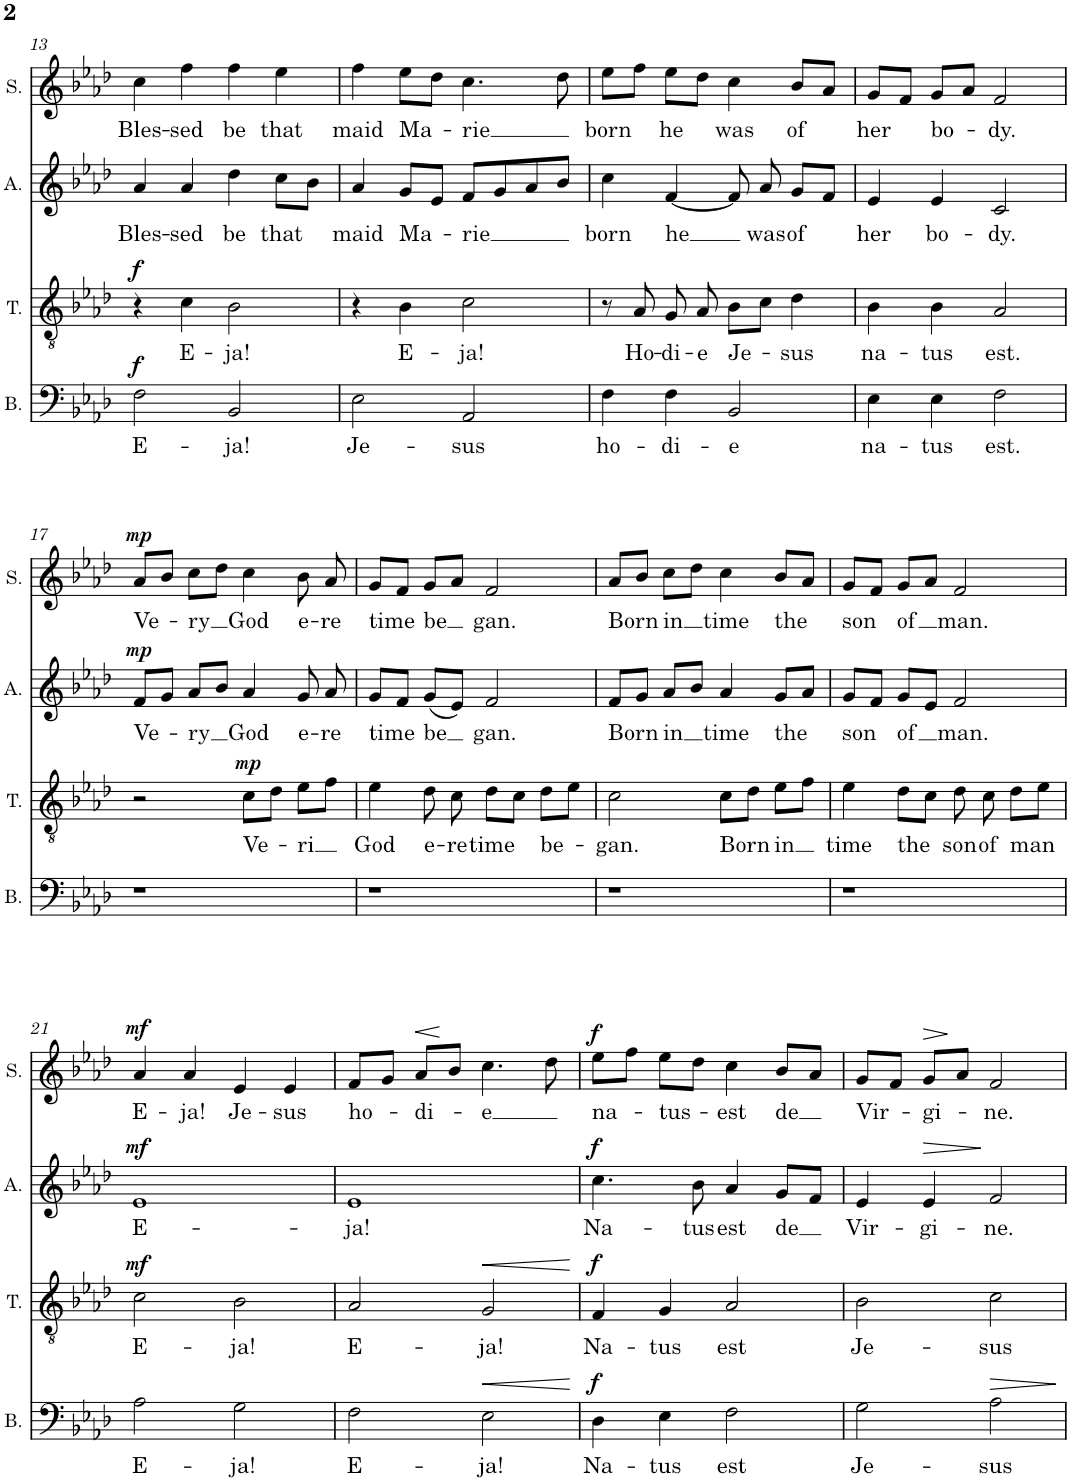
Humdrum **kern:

**kern	**text	**dynam	**kern	**text	**dynam	**kern	**text	**dynam	**kern	**text	**dynam
*part4	*part4	*part4	*part3	*part3	*part3	*part2	*part2	*part2	*part1	*part1	*part1
*staff4	*staff4	*staff4	*staff3	*staff3	*staff3	*staff2	*staff2	*staff2	*staff1	*staff1	*staff1
*I"Basso	*	*	*I"Tenore	*	*	*I"Contralto	*	*	*I"Soprano	*	*
*I'B.	*	*	*I'T.	*	*	*	*	*	*I'S.	*	*
!!LO:PB:g=z
*clefF4	*	*	*clefGv2	*	*	*clefG2	*	*	*clefG2	*	*
*k[b-e-a-d-]	*	*	*k[b-e-a-d-]	*	*	*k[b-e-a-d-]	*	*	*k[b-e-a-d-]	*	*
*M2/2	*	*	*M2/2	*	*	*M2/2	*	*	*M2/2	*	*
*met(c|)	*	*	*met(c|)	*	*	*met(c|)	*	*	*met(c|)	*	*
=13	=13	=13	=13	=13	=13	=13	=13	=13	=13	=13	=13
!	!LO:LY:b	!LO:DY:a	!	!	!LO:DY:a	!	!LO:LY:b	!	!	!LO:LY:b	!
2F\	E-	f	4r	.	f	4a-/	Bles-	.	4cc\	Bles-	.
!	!	!	!	!LO:LY:b	!	!	!LO:LY:b	!	!	!LO:LY:b	!
.	.	.	4c\	E-	.	4a-/	-sed	.	4ff\	-sed	.
!	!LO:LY:b	!	!	!LO:LY:b	!	!	!LO:LY:b	!	!	!LO:LY:b	!
2BB-/	-ja!	.	2B-\	-ja!	.	4dd-\	be	.	4ff\	be	.
!	!	!	!	!	!	!	!LO:LY:b	!	!	!LO:LY:b	!
.	.	.	.	.	.	8cc\L	that	.	4ee-\	that	.
.	.	.	.	.	.	8b-\J	.	.	.	.	.
=14	=14	=14	=14	=14	=14	=14	=14	=14	=14	=14	=14
!	!LO:LY:b	!	!	!	!	!	!LO:LY:b	!	!	!LO:LY:b	!
2E-\	Je-	.	4r	.	.	4a-/	maid	.	4ff\	maid	.
!	!	!	!	!LO:LY:b	!	!	!LO:LY:b	!	!	!LO:LY:b	!
.	.	.	4B-\	E-	.	8g/L	Ma-	.	8ee-\L	Ma-	.
.	.	.	.	.	.	8e-/J	.	.	8dd-\J	.	.
!	!LO:LY:b	!	!	!LO:LY:b	!	!	!LO:LY:b	!	!	!LO:LY:b	!
2AA-/	-sus	.	2c\	-ja!	.	8f/L	-rie	.	4.cc\	-rie	.
.	.	.	.	.	.	8g/	.	.	.	.	.
.	.	.	.	.	.	8a-/	.	.	.	.	.
.	.	.	.	.	.	8b-/J	.	.	8dd-\	.	.
=15	=15	=15	=15	=15	=15	=15	=15	=15	=15	=15	=15
!	!LO:LY:b	!	!	!	!	!	!LO:LY:b	!	!	!LO:LY:b	!
4F\	ho-	.	8r	.	.	4cc\	born	.	8ee-\L	born	.
!	!	!	!	!LO:LY:b	!	!	!	!	!	!	!
.	.	.	8A-/	Ho-	.	.	.	.	8ff\J	.	.
!	!LO:LY:b	!	!	!LO:LY:b	!	!	!LO:LY:b	!	!	!LO:LY:b	!
4F\	-di-	.	8G/	-di-	.	[4f/	he	.	8ee-\L	he	.
!	!	!	!	!LO:LY:b	!	!	!	!	!	!	!
.	.	.	8A-/	-e	.	.	.	.	8dd-\J	.	.
!	!LO:LY:b	!	!	!LO:LY:b	!	!	!	!	!	!LO:LY:b	!
2BB-/	-e	.	8B-\L	Je-	.	8f/]	.	.	4cc\	was	.
!	!	!	!	!	!	!	!LO:LY:b	!	!	!	!
.	.	.	8c\J	.	.	8a-/	was	.	.	.	.
!	!	!	!	!LO:LY:b	!	!	!LO:LY:b	!	!	!LO:LY:b	!
.	.	.	4d-\	-sus	.	8g/L	of	.	8b-/L	of	.
.	.	.	.	.	.	8f/J	.	.	8a-/J	.	.
=16	=16	=16	=16	=16	=16	=16	=16	=16	=16	=16	=16
!	!LO:LY:b	!	!	!LO:LY:b	!	!	!LO:LY:b	!	!	!LO:LY:b	!
4E-\	na-	.	4B-\	na-	.	4e-/	her	.	8g/L	her	.
.	.	.	.	.	.	.	.	.	8f/J	.	.
!	!LO:LY:b	!	!	!LO:LY:b	!	!	!LO:LY:b	!	!	!LO:LY:b	!
4E-\	-tus	.	4B-\	-tus	.	4e-/	bo-	.	8g/L	bo-	.
.	.	.	.	.	.	.	.	.	8a-/J	.	.
!	!LO:LY:b	!	!	!LO:LY:b	!	!	!LO:LY:b	!	!	!LO:LY:b	!
2F\	est.	.	2A-/	est.	.	2c/	-dy.	.	2f/	-dy.	.
!!LO:LB:g=z
=17	=17	=17	=17	=17	=17	=17	=17	=17	=17	=17	=17
!	!	!	!	!	!	!	!LO:LY:b	!LO:DY:a	!	!LO:LY:b	!LO:DY:a
1r	.	.	2r	.	.	8f/L	Ve-	mp	8a-/L	Ve-	mp
.	.	.	.	.	.	8g/J	.	.	8b-/J	.	.
!	!	!	!	!	!	!	!LO:LY:b	!	!	!LO:LY:b	!
.	.	.	.	.	.	8a-/L	-ry	.	8cc\L	-ry	.
.	.	.	.	.	.	8b-/J	.	.	8dd-\J	.	.
!	!	!	!	!LO:LY:b	!LO:DY:a	!	!LO:LY:b	!	!	!LO:LY:b	!
.	.	.	8c\L	Ve-	mp	4a-/	God	.	4cc\	God	.
.	.	.	8d-\J	.	.	.	.	.	.	.	.
!	!	!	!	!LO:LY:b	!	!	!LO:LY:b	!	!	!LO:LY:b	!
.	.	.	8e-\L	-ri	.	8g/	e-	.	8b-\	e-	.
!	!	!	!	!	!	!	!LO:LY:b	!	!	!LO:LY:b	!
.	.	.	8f\J	.	.	8a-/	-re	.	8a-/	-re	.
=18	=18	=18	=18	=18	=18	=18	=18	=18	=18	=18	=18
!	!	!	!	!LO:LY:b	!	!	!LO:LY:b	!	!	!LO:LY:b	!
1r	.	.	4e-\	God	.	8g/L	time	.	8g/L	time	.
.	.	.	.	.	.	8f/J	.	.	8f/J	.	.
!	!	!	!	!LO:LY:b	!	!	!LO:LY:b	!	!	!LO:LY:b	!
.	.	.	8d-\	e-	.	(8g/L	be	.	8g/L	be	.
!	!	!	!	!LO:LY:b	!	!	!	!	!	!	!
.	.	.	8c\	-re	.	8e-/J)	.	.	8a-/J	.	.
!	!	!	!	!LO:LY:b	!	!	!LO:LY:b	!	!	!LO:LY:b	!
.	.	.	8d-\L	time	.	2f/	gan.	.	2f/	gan.	.
.	.	.	8c\J	.	.	.	.	.	.	.	.
!	!	!	!	!LO:LY:b	!	!	!	!	!	!	!
.	.	.	8d-\L	be-	.	.	.	.	.	.	.
.	.	.	8e-\J	.	.	.	.	.	.	.	.
=19	=19	=19	=19	=19	=19	=19	=19	=19	=19	=19	=19
!	!	!	!	!LO:LY:b	!	!	!LO:LY:b	!	!	!LO:LY:b	!
1r	.	.	2c\	-gan.	.	8f/L	Born	.	8a-/L	Born	.
.	.	.	.	.	.	8g/J	.	.	8b-/J	.	.
!	!	!	!	!	!	!	!LO:LY:b	!	!	!LO:LY:b	!
.	.	.	.	.	.	8a-/L	in	.	8cc\L	in	.
.	.	.	.	.	.	8b-/J	.	.	8dd-\J	.	.
!	!	!	!	!LO:LY:b	!	!	!LO:LY:b	!	!	!LO:LY:b	!
.	.	.	8c\L	Born	.	4a-/	time	.	4cc\	time	.
.	.	.	8d-\J	.	.	.	.	.	.	.	.
!	!	!	!	!LO:LY:b	!	!	!LO:LY:b	!	!	!LO:LY:b	!
.	.	.	8e-\L	in	.	8g/L	the	.	8b-/L	the	.
.	.	.	8f\J	.	.	8a-/J	.	.	8a-/J	.	.
=20	=20	=20	=20	=20	=20	=20	=20	=20	=20	=20	=20
!	!	!	!	!LO:LY:b	!	!	!LO:LY:b	!	!	!LO:LY:b	!
1r	.	.	4e-\	time	.	8g/L	son	.	8g/L	son	.
.	.	.	.	.	.	8f/J	.	.	8f/J	.	.
!	!	!	!	!LO:LY:b	!	!	!LO:LY:b	!	!	!LO:LY:b	!
.	.	.	8d-\L	the	.	8g/L	of	.	8g/L	of	.
.	.	.	8c\J	.	.	8e-/J	.	.	8a-/J	.	.
!	!	!	!	!LO:LY:b	!	!	!LO:LY:b	!	!	!LO:LY:b	!
.	.	.	8d-\	son	.	2f/	man.	.	2f/	man.	.
!	!	!	!	!LO:LY:b	!	!	!	!	!	!	!
.	.	.	8c\	of	.	.	.	.	.	.	.
!	!	!	!	!LO:LY:b	!	!	!	!	!	!	!
.	.	.	8d-\L	man	.	.	.	.	.	.	.
.	.	.	8e-\J	.	.	.	.	.	.	.	.
!!LO:LB:g=z
=21	=21	=21	=21	=21	=21	=21	=21	=21	=21	=21	=21
!	!LO:LY:b	!	!	!LO:LY:b	!LO:DY:a	!	!LO:LY:b	!LO:DY:a	!	!LO:LY:b	!LO:DY:a
2A-\	E-	.	2c\	E-	mf	1e-	E-	mf	4a-/	E-	mf
!	!	!	!	!	!	!	!	!	!	!LO:LY:b	!
.	.	.	.	.	.	.	.	.	4a-/	-ja!	.
!	!LO:LY:b	!	!	!LO:LY:b	!	!	!	!	!	!LO:LY:b	!
2G\	-ja!	.	2B-\	-ja!	.	.	.	.	4e-/	Je-	.
!	!	!	!	!	!	!	!	!	!	!LO:LY:b	!
.	.	.	.	.	.	.	.	.	4e-/	-sus	.
=22	=22	=22	=22	=22	=22	=22	=22	=22	=22	=22	=22
!	!LO:LY:b	!	!	!LO:LY:b	!	!	!LO:LY:b	!	!	!LO:LY:b	!
2F\	E-	.	2A-/	E-	.	1e-	-ja!	.	8f/L	ho-	.
.	.	.	.	.	.	.	.	.	8g/J	.	.
!	!	!	!	!	!	!	!	!	!	!LO:LY:b	!LO:HP:b
.	.	.	.	.	.	.	.	.	8a-/L	-di-	<
.	.	.	.	.	.	.	.	.	8b-/J	.	[
!	!LO:LY:b	!LO:HP:b	!	!LO:LY:b	!LO:HP:b	!	!	!	!	!LO:LY:b	!
2E-\	-ja!	<	2G/	-ja!	<	.	.	.	4.cc\	-e	.
.	.	.	.	.	.	.	.	.	8dd-\	.	.
.	.	[	.	.	[	.	.	.	.	.	.
=23	=23	=23	=23	=23	=23	=23	=23	=23	=23	=23	=23
!	!LO:LY:b	!LO:DY:a	!	!LO:LY:b	!LO:DY:a	!	!LO:LY:b	!LO:DY:a	!	!LO:LY:b	!LO:DY:a
4D-\	Na-	f	4F/	Na-	f	4.cc\	Na-	f	8ee-\L	na-	f
.	.	.	.	.	.	.	.	.	8ff\J	.	.
!	!LO:LY:b	!	!	!LO:LY:b	!	!	!	!	!	!LO:LY:b	!
4E-\	-tus	.	4G/	-tus	.	.	.	.	8ee-\L	-tus-	.
!	!	!	!	!	!	!	!LO:LY:b	!	!	!	!
.	.	.	.	.	.	8b-\	-tus	.	8dd-\J	.	.
!	!LO:LY:b	!	!	!LO:LY:b	!	!	!LO:LY:b	!	!	!LO:LY:b	!
2F\	est	.	2A-/	est	.	4a-/	est	.	4cc\	-est	.
!	!	!	!	!	!	!	!LO:LY:b	!	!	!LO:LY:b	!
.	.	.	.	.	.	8g/L	de	.	8b-/L	de	.
.	.	.	.	.	.	8f/J	.	.	8a-/J	.	.
=24	=24	=24	=24	=24	=24	=24	=24	=24	=24	=24	=24
!	!LO:LY:b	!	!	!LO:LY:b	!	!	!LO:LY:b	!	!	!LO:LY:b	!
2G\	Je-	.	2B-\	Je-	.	4e-/	Vir-	.	8g/L	Vir-	.
.	.	.	.	.	.	.	.	.	8f/J	.	.
!	!	!	!	!	!	!	!LO:LY:b	!LO:HP:b	!	!LO:LY:b	!LO:HP:b
.	.	.	.	.	.	4e-/	-gi-	>	8g/L	-gi-	>
.	.	.	.	.	.	.	.	.	8a-/J	.	]
!	!LO:LY:b	!LO:HP:b	!	!LO:LY:b	!	!	!LO:LY:b	!	!	!LO:LY:b	!
2A-\	-sus	>	2c\	-sus	.	2f/	-ne.	]	2f/	-ne.	.
.	.	]	.	.	.	.	.	.	.	.	.
=	=	=	=	=	=	=	=	=	=	=	=
*-	*-	*-	*-	*-	*-	*-	*-	*-	*-	*-	*-
